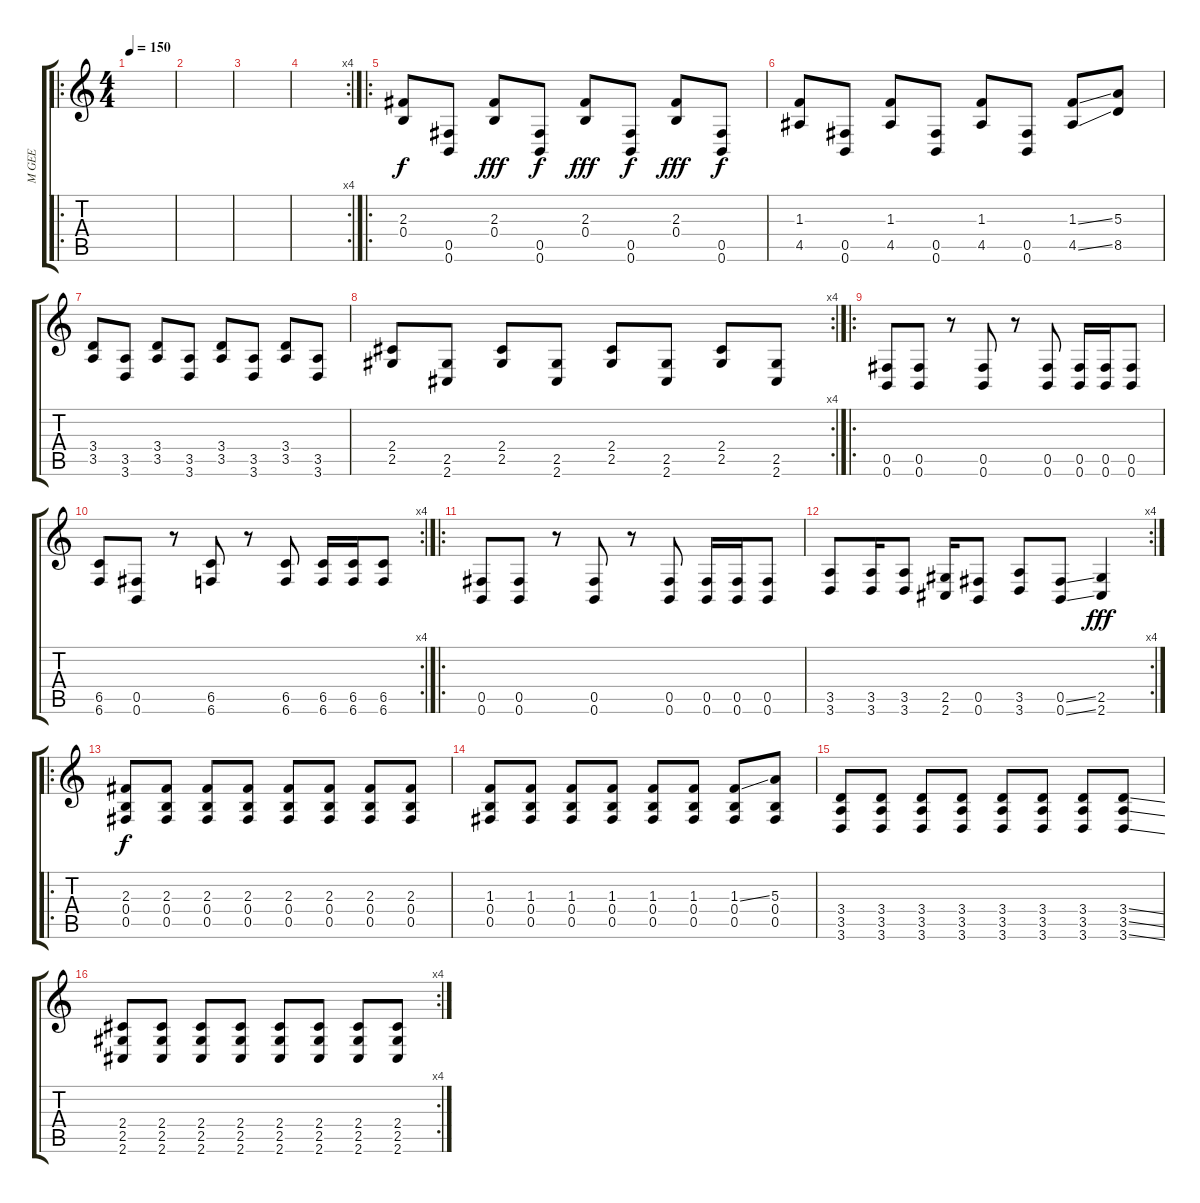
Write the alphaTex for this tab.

\track ("M GEE" "M GEE") {instrument distortionguitar}
\staff {score tabs}
\tuning (Db4 Ab3 E3 B2 Gb2 B1) {hide}
\ro
\ts (4 4)
\tempo 150
\clef g2
\ks c
|
|
|
\rc 4
|
\ro
(2.3 0.4).8 (0.5 0.6).8{dy f} (2.3 0.4).8{dy fff} (0.5 0.6).8{dy f} (2.3 0.4).8{dy fff} (0.5 0.6).8{dy f} (2.3 0.4).8{dy fff} (0.5 0.6).8{dy f} |
(1.3 4.5).8 (0.5 0.6).8 (1.3 4.5).8 (0.5 0.6).8 (1.3 4.5).8 (0.5 0.6).8 (1.3{ss} 4.5{ss}).8 (5.3 8.5).8 |
(3.4 3.5).8 (3.5 3.6).8 (3.4 3.5).8 (3.5 3.6).8 (3.4 3.5).8 (3.5 3.6).8 (3.4 3.5).8 (3.5 3.6).8 |
\rc 4
(2.4 2.5).8 (2.5 2.6).8 (2.4 2.5).8 (2.5 2.6).8 (2.4 2.5).8 (2.5 2.6).8 (2.4 2.5).8 (2.5 2.6).8 |
\ro
(0.5 0.6).8 (0.5 0.6).8 r.8 (0.5 0.6).8 r.8 (0.5 0.6).8 (0.5 0.6).16 (0.5 0.6).16 (0.5 0.6).8 |
\rc 4
(6.5 6.6).8 (0.5 0.6).8 r.8 (6.5 6.6).8 r.8 (6.5 6.6).8 (6.5 6.6).16 (6.5 6.6).16 (6.5 6.6).8 |
\ro
(0.5 0.6).8 (0.5 0.6).8 r.8 (0.5 0.6).8 r.8 (0.5 0.6).8 (0.5 0.6).16 (0.5 0.6).16 (0.5 0.6).8 |
\rc 4
(3.5 3.6).8 (3.5 3.6).16 (3.5 3.6).8 (2.5 2.6).16 (0.5 0.6).8 (3.5 3.6).8 (0.5{ss} 0.6{ss}).8 (2.5 2.6).4{dy fff} |
\ro
(2.3 0.4 0.5).8{dy f} (2.3 0.4 0.5).8 (2.3 0.4 0.5).8 (2.3 0.4 0.5).8 (2.3 0.4 0.5).8 (2.3 0.4 0.5).8 (2.3 0.4 0.5).8 (2.3 0.4 0.5).8 |
(1.3 0.4 0.5).8 (1.3 0.4 0.5).8 (1.3 0.4 0.5).8 (1.3 0.4 0.5).8 (1.3 0.4 0.5).8 (1.3 0.4 0.5).8 (1.3{ss} 0.4 0.5).8 (5.3 0.4 0.5).8 |
(3.4 3.5 3.6).8 (3.4 3.5 3.6).8 (3.4 3.5 3.6).8 (3.4 3.5 3.6).8 (3.4 3.5 3.6).8 (3.4 3.5 3.6).8 (3.4 3.5 3.6).8 (3.4{ss} 3.5{ss} 3.6{ss}).8 |
\rc 4
(2.4 2.5 2.6).8 (2.4 2.5 2.6).8 (2.4 2.5 2.6).8 (2.4 2.5 2.6).8 (2.4 2.5 2.6).8 (2.4 2.5 2.6).8 (2.4 2.5 2.6).8 (2.4 2.5 2.6).8
